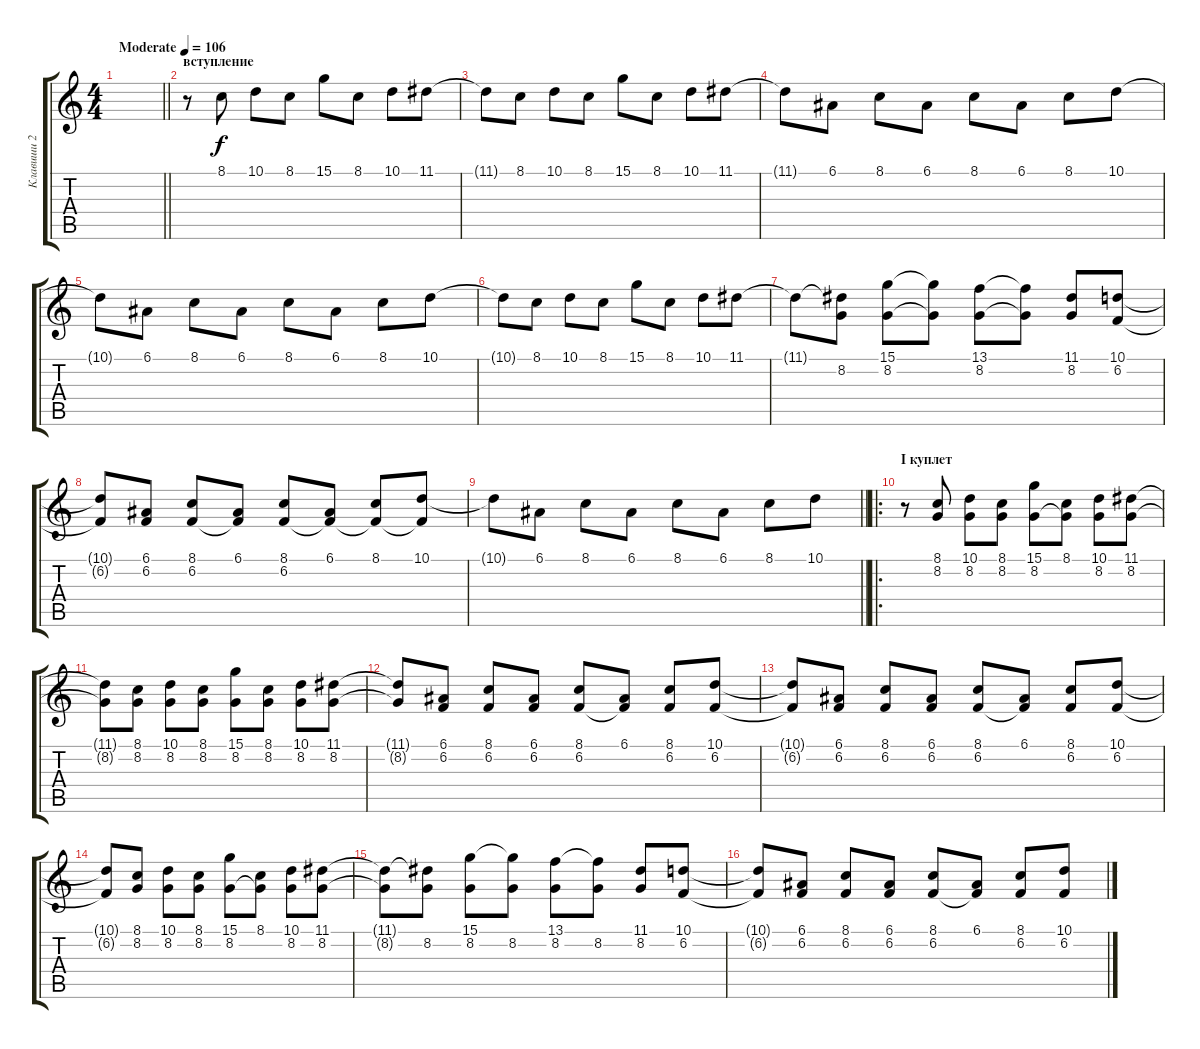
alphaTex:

\track ("Клавиши 2" "Клавиши 2") {instrument acousticgrandpiano}
\staff {score tabs}
\tuning (E4 B3 G3 D3 A2 E2) {hide}
\ts (4 4)
\tempo (106 "Moderate")
\clef g2
\barLineRight lightlight
\ks c
|
\section ("" "вступление")
r.8 8.1.8 10.1.8 8.1.8 15.1.8 8.1.8 10.1.8 11.1.8 |
11.1{t}.8 8.1.8 10.1.8 8.1.8 15.1.8 8.1.8 10.1.8 11.1.8 |
11.1{t}.8 6.1.8 8.1.8 6.1.8 8.1.8 6.1.8 8.1.8 10.1.8 |
10.1{t}.8 6.1.8 8.1.8 6.1.8 8.1.8 6.1.8 8.1.8 10.1.8 |
10.1{t}.8 8.1.8 10.1.8 8.1.8 15.1.8 8.1.8 10.1.8 11.1.8 |
11.1{t}.8 (11.1{t} 8.2).8 (15.1 8.2).8 (15.1{t} 8.2{t}).8 (13.1 8.2).8 (13.1{t} 8.2{t}).8 (11.1 8.2).8 (10.1 6.2).8 |
(10.1{t} 6.2{t}).8 (6.1 6.2).8 (8.1 6.2).8 (6.1 6.2{t}).8 (8.1 6.2).8 (6.1 6.2{t}).8 (8.1 6.2{t}).8 (10.1 6.2{t}).8 |
\barLineRight lightlight
10.1{t}.8 6.1.8 8.1.8 6.1.8 8.1.8 6.1.8 8.1.8 10.1.8 |
\ro
\section ("" "I куплет")
r.8 (8.1 8.2).8 (10.1 8.2).8 (8.1 8.2).8 (15.1 8.2).8 (8.1 8.2{t}).8 (10.1 8.2).8 (11.1 8.2).8 |
(11.1{t} 8.2{t}).8 (8.1 8.2).8 (10.1 8.2).8 (8.1 8.2).8 (15.1 8.2).8 (8.1 8.2).8 (10.1 8.2).8 (11.1 8.2).8 |
(11.1{t} 8.2{t}).8 (6.1 6.2).8 (8.1 6.2).8 (6.1 6.2).8 (8.1 6.2).8 (6.1 6.2{t}).8 (8.1 6.2).8 (10.1 6.2).8 |
(10.1{t} 6.2{t}).8 (6.1 6.2).8 (8.1 6.2).8 (6.1 6.2).8 (8.1 6.2).8 (6.1 6.2{t}).8 (8.1 6.2).8 (10.1 6.2).8 |
(10.1{t} 6.2{t}).8 (8.1 8.2).8 (10.1 8.2).8 (8.1 8.2).8 (15.1 8.2).8 (8.1 8.2{t}).8 (10.1 8.2).8 (11.1 8.2).8 |
(11.1{t} 8.2{t}).8 (11.1{t} 8.2).8 (15.1 8.2).8 (15.1{t} 8.2).8 (13.1 8.2).8 (13.1{t} 8.2).8 (11.1 8.2).8 (10.1 6.2).8 |
(10.1{t} 6.2{t}).8 (6.1 6.2).8 (8.1 6.2).8 (6.1 6.2).8 (8.1 6.2).8 (6.1 6.2{t}).8 (8.1 6.2).8 (10.1 6.2).8
